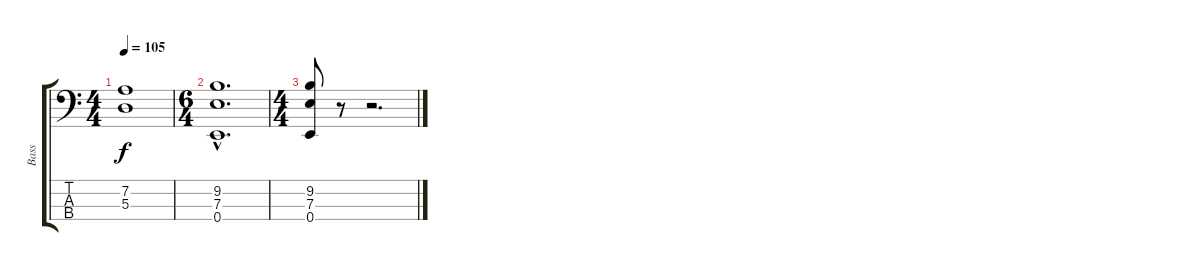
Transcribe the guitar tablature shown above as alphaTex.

\track ("Bass" "Bass") {instrument electricbasspick}
\staff {score tabs}
\tuning (G2 D2 A1 E1) {hide}
\ts (4 4)
\tempo 105
\clef f4
\ks c
(7.2 5.3).1{dy f} |
\ts (6 4)
(9.2{hac} 7.3{hac} 0.4{hac}).1{d} |
\ts (4 4)
(9.2 7.3 0.4).8 r.8 r.2{d}
